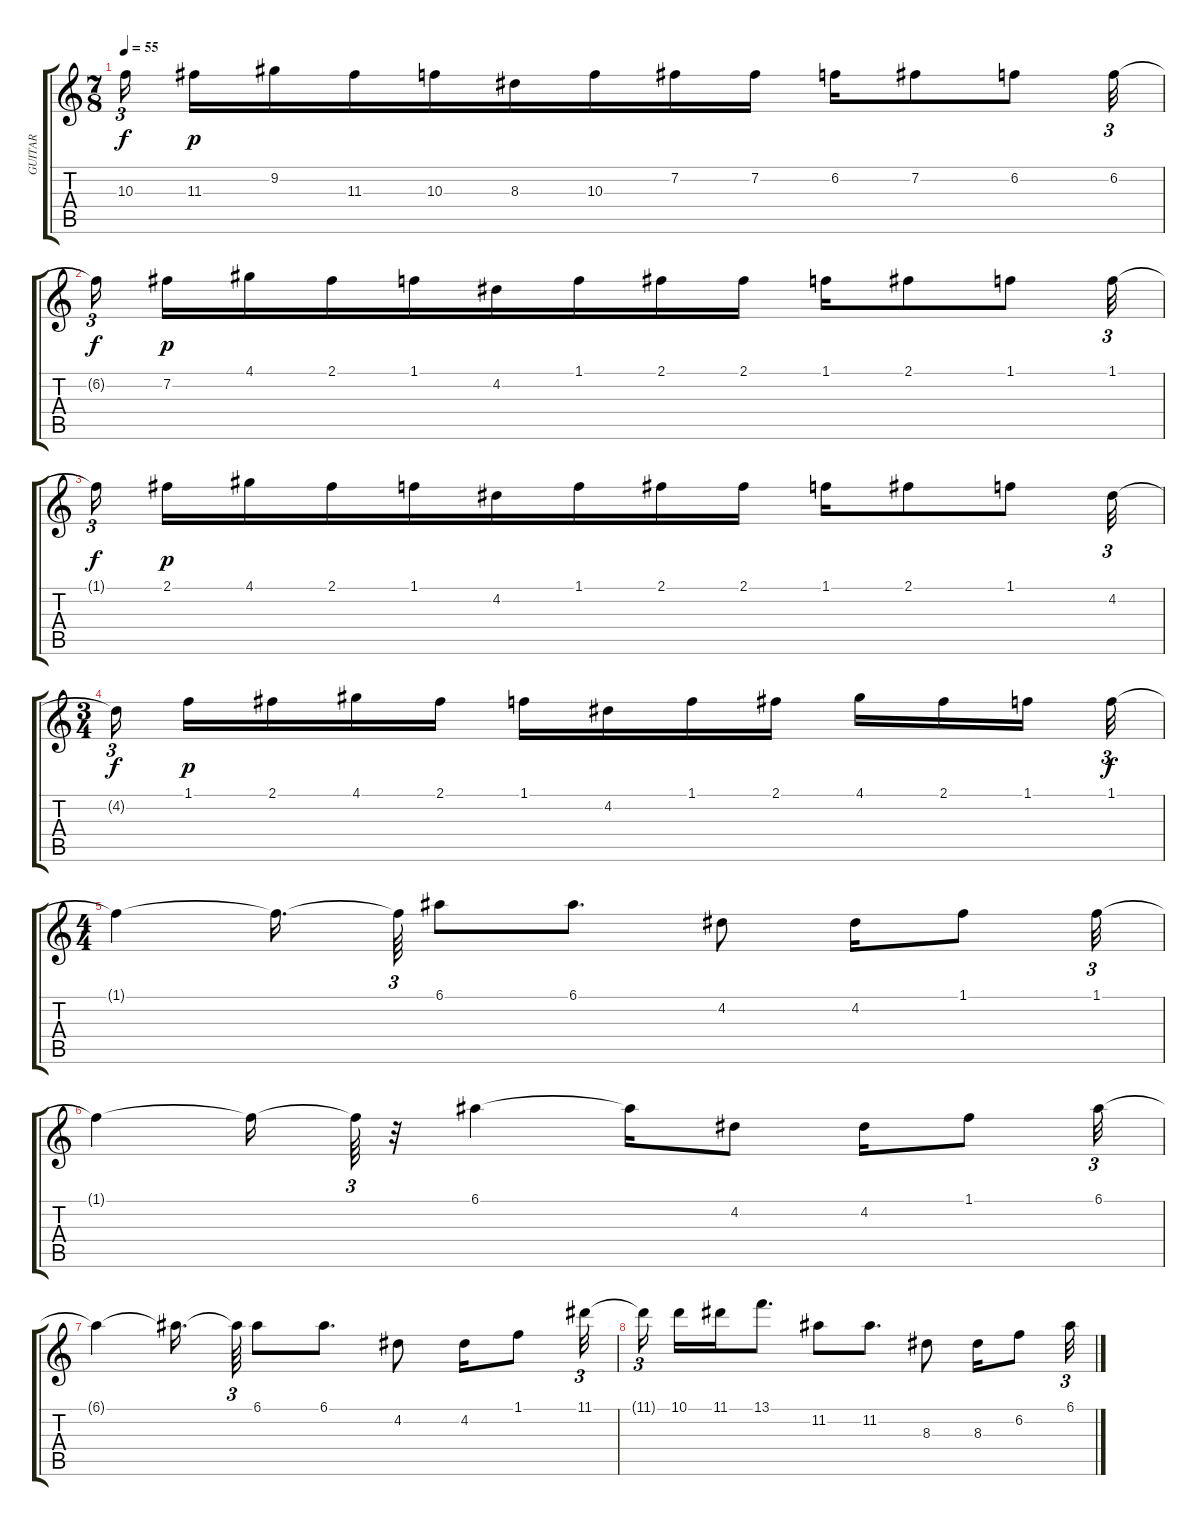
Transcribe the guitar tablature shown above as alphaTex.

\track ("GUITAR" "GUITAR") {instrument overdrivenguitar}
\staff {score tabs}
\tuning (E4 B3 G3 D3 A2 E2) {hide}
\ts (7 8)
\tempo 55
\clef g2
\ks c
10.3{t}.16{tu (3 2) dy f beam splitsecondary} 11.3.16{dy p} 9.2.16 11.3.16 10.3.16 8.3.16 10.3.16 7.2.16 7.2.16 6.2.16 7.2.8 6.2.8 6.2.32{tu (3 2)} |
6.2{t}.16{tu (3 2) dy f beam splitsecondary} 7.2.16{dy p} 4.1.16 2.1.16 1.1.16 4.2.16 1.1.16 2.1.16 2.1.16 1.1.16 2.1.8 1.1.8 1.1.32{tu (3 2)} |
1.1{t}.16{tu (3 2) dy f beam splitsecondary} 2.1.16{dy p} 4.1.16 2.1.16 1.1.16 4.2.16 1.1.16 2.1.16 2.1.16 1.1.16 2.1.8 1.1.8 4.2.32{tu (3 2)} |
\ts (3 4)
4.2{t}.16{tu (3 2) dy f beam splitsecondary} 1.1.16{dy p} 2.1.16 4.1.16 2.1.16 1.1.16 4.2.16 1.1.16 2.1.16 4.1.16 2.1.16 1.1.16{beam splitsecondary} 1.1.32{tu (3 2) dy f} |
\ts (4 4)
1.1{t}.4 1.1{t}.16{d beam splitsecondary} 1.1{t}.64{tu (3 2)} 6.1.8 6.1.8{d} 4.2.8 4.2.16 1.1.8 1.1.32{tu (3 2)} |
1.1{t}.4 1.1{t}.16 1.1{t}.64{tu (3 2)} r.32 6.1.4 6.1{t}.16 4.2.8 4.2.16 1.1.8 6.1.32{tu (3 2)} |
6.1{t}.4 6.1{t}.16{d beam splitsecondary} 6.1{t}.64{tu (3 2)} 6.1.8 6.1.8{d} 4.2.8 4.2.16 1.1.8 11.1.32{tu (3 2)} |
11.1{t}.16{tu (3 2) beam splitsecondary} 10.1.16 11.1.16 13.1.8{d} 11.2.8 11.2.8{d} 8.3.8 8.3.16 6.2.8 6.1.32{tu (3 2)}
